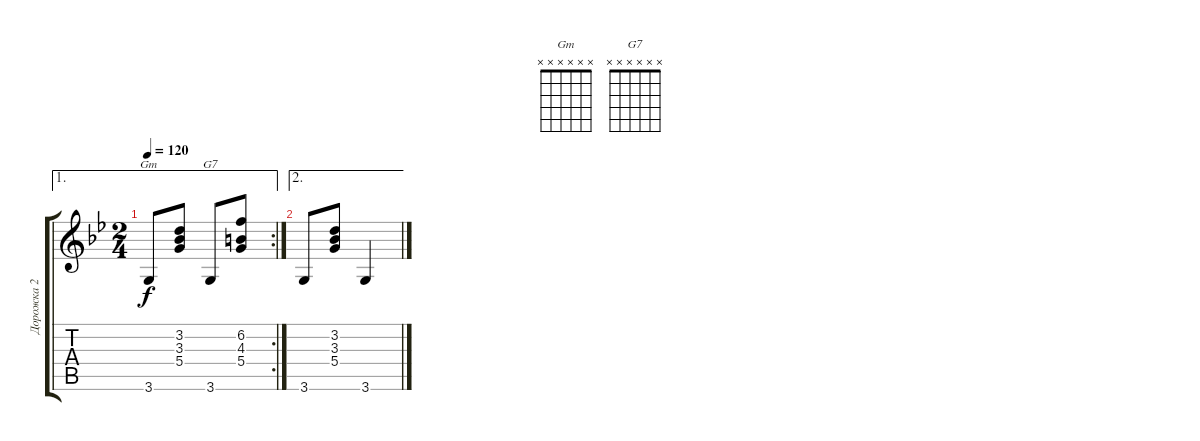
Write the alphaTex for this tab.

\track ("Дорожка 2" "Дорожка 2") {instrument acousticguitarsteel}
\staff {score tabs}
\tuning (E4 B3 G3 D3 A2 E2) {hide}
\chord ("Gm" x x x x x x)
\chord ("G7" x x x x x x)
\ae 1
\rc 2
\ts (2 4)
\tempo 120
\clef g2
\ks gminor
3.6.8{ch "Gm" dy f} (3.2 3.3 5.4).8 3.6.8{ch "G7"} (6.2 4.3 5.4).8 |
\ae 2
3.6.8 (3.2 3.3 5.4).8 3.6.4
